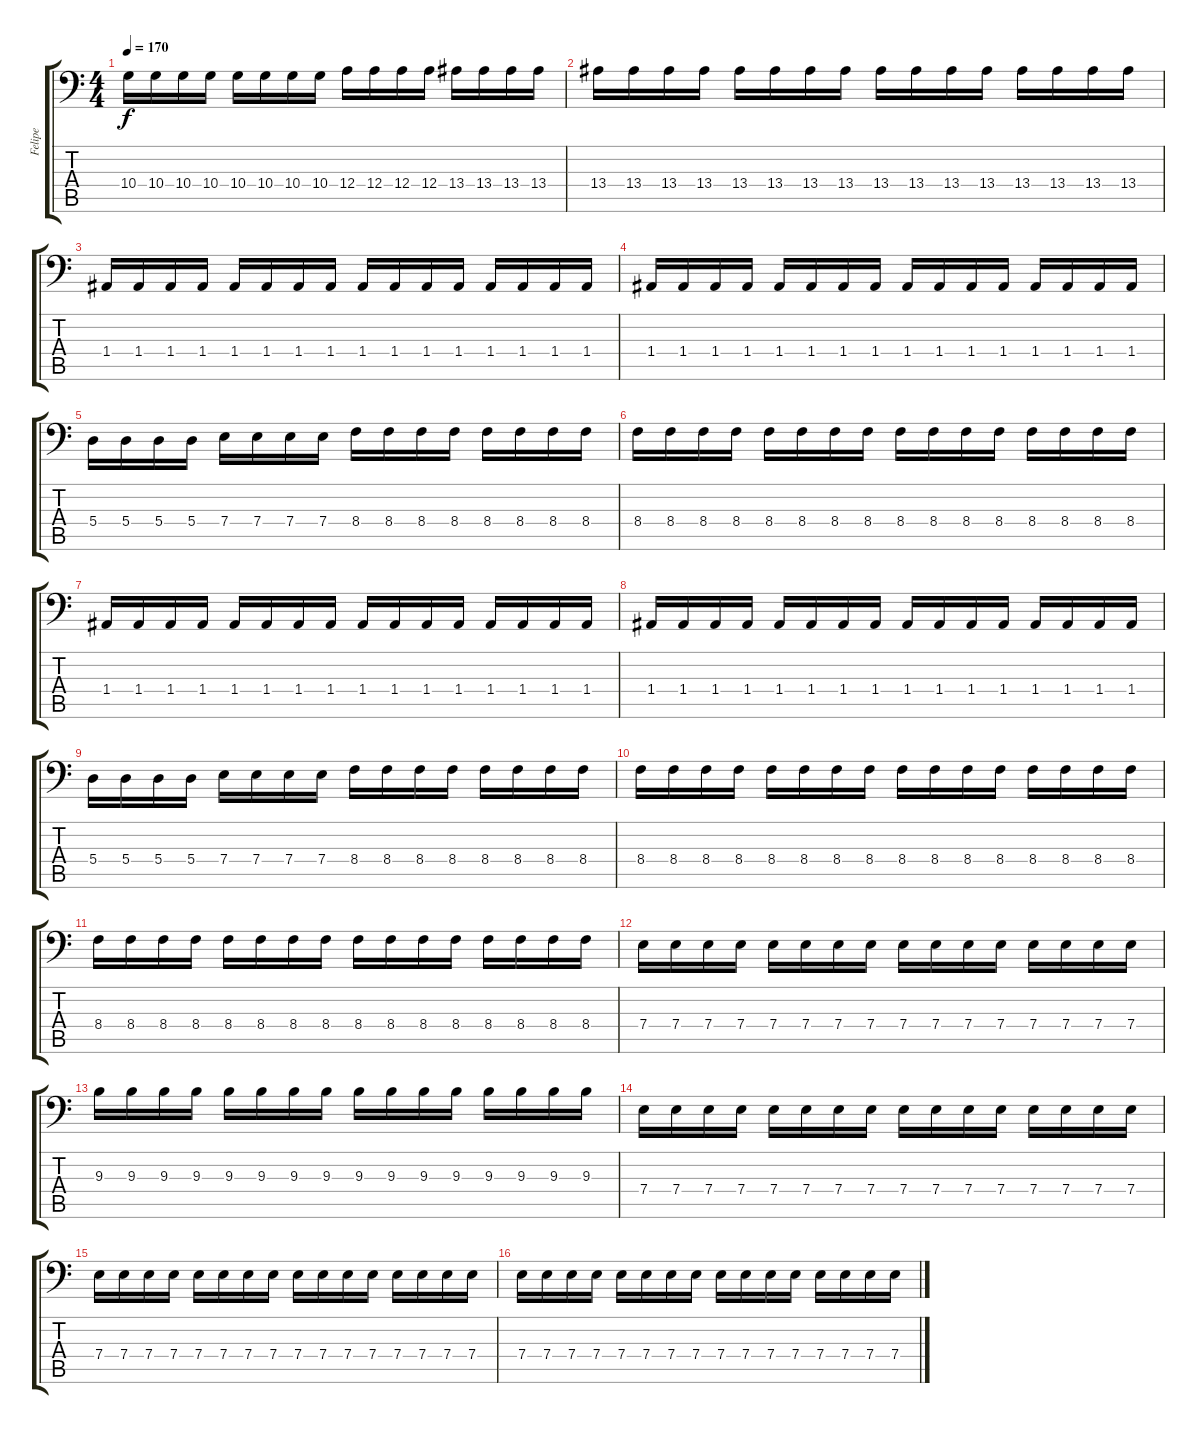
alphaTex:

\track ("Felipe" "Felipe") {instrument electricbassfinger}
\staff {score tabs}
\tuning (C3 G2 D2 A1 E1 B0) {hide}
\ts (4 4)
\tempo 170
\clef f4
\ks c
10.4.16{dy f} 10.4.16 10.4.16 10.4.16 10.4.16 10.4.16 10.4.16 10.4.16 12.4.16 12.4.16 12.4.16 12.4.16 13.4.16 13.4.16 13.4.16 13.4.16 |
13.4.16 13.4.16 13.4.16 13.4.16 13.4.16 13.4.16 13.4.16 13.4.16 13.4.16 13.4.16 13.4.16 13.4.16 13.4.16 13.4.16 13.4.16 13.4.16 |
1.4.16 1.4.16 1.4.16 1.4.16 1.4.16 1.4.16 1.4.16 1.4.16 1.4.16 1.4.16 1.4.16 1.4.16 1.4.16 1.4.16 1.4.16 1.4.16 |
1.4.16 1.4.16 1.4.16 1.4.16 1.4.16 1.4.16 1.4.16 1.4.16 1.4.16 1.4.16 1.4.16 1.4.16 1.4.16 1.4.16 1.4.16 1.4.16 |
5.4.16 5.4.16 5.4.16 5.4.16 7.4.16 7.4.16 7.4.16 7.4.16 8.4.16 8.4.16 8.4.16 8.4.16 8.4.16 8.4.16 8.4.16 8.4.16 |
8.4.16 8.4.16 8.4.16 8.4.16 8.4.16 8.4.16 8.4.16 8.4.16 8.4.16 8.4.16 8.4.16 8.4.16 8.4.16 8.4.16 8.4.16 8.4.16 |
1.4.16 1.4.16 1.4.16 1.4.16 1.4.16 1.4.16 1.4.16 1.4.16 1.4.16 1.4.16 1.4.16 1.4.16 1.4.16 1.4.16 1.4.16 1.4.16 |
1.4.16 1.4.16 1.4.16 1.4.16 1.4.16 1.4.16 1.4.16 1.4.16 1.4.16 1.4.16 1.4.16 1.4.16 1.4.16 1.4.16 1.4.16 1.4.16 |
5.4.16 5.4.16 5.4.16 5.4.16 7.4.16 7.4.16 7.4.16 7.4.16 8.4.16 8.4.16 8.4.16 8.4.16 8.4.16 8.4.16 8.4.16 8.4.16 |
8.4.16 8.4.16 8.4.16 8.4.16 8.4.16 8.4.16 8.4.16 8.4.16 8.4.16 8.4.16 8.4.16 8.4.16 8.4.16 8.4.16 8.4.16 8.4.16 |
8.4.16 8.4.16 8.4.16 8.4.16 8.4.16 8.4.16 8.4.16 8.4.16 8.4.16 8.4.16 8.4.16 8.4.16 8.4.16 8.4.16 8.4.16 8.4.16 |
7.4.16 7.4.16 7.4.16 7.4.16 7.4.16 7.4.16 7.4.16 7.4.16 7.4.16 7.4.16 7.4.16 7.4.16 7.4.16 7.4.16 7.4.16 7.4.16 |
9.3.16 9.3.16 9.3.16 9.3.16 9.3.16 9.3.16 9.3.16 9.3.16 9.3.16 9.3.16 9.3.16 9.3.16 9.3.16 9.3.16 9.3.16 9.3.16 |
7.4.16 7.4.16 7.4.16 7.4.16 7.4.16 7.4.16 7.4.16 7.4.16 7.4.16 7.4.16 7.4.16 7.4.16 7.4.16 7.4.16 7.4.16 7.4.16 |
7.4.16 7.4.16 7.4.16 7.4.16 7.4.16 7.4.16 7.4.16 7.4.16 7.4.16 7.4.16 7.4.16 7.4.16 7.4.16 7.4.16 7.4.16 7.4.16 |
7.4.16 7.4.16 7.4.16 7.4.16 7.4.16 7.4.16 7.4.16 7.4.16 7.4.16 7.4.16 7.4.16 7.4.16 7.4.16 7.4.16 7.4.16 7.4.16
